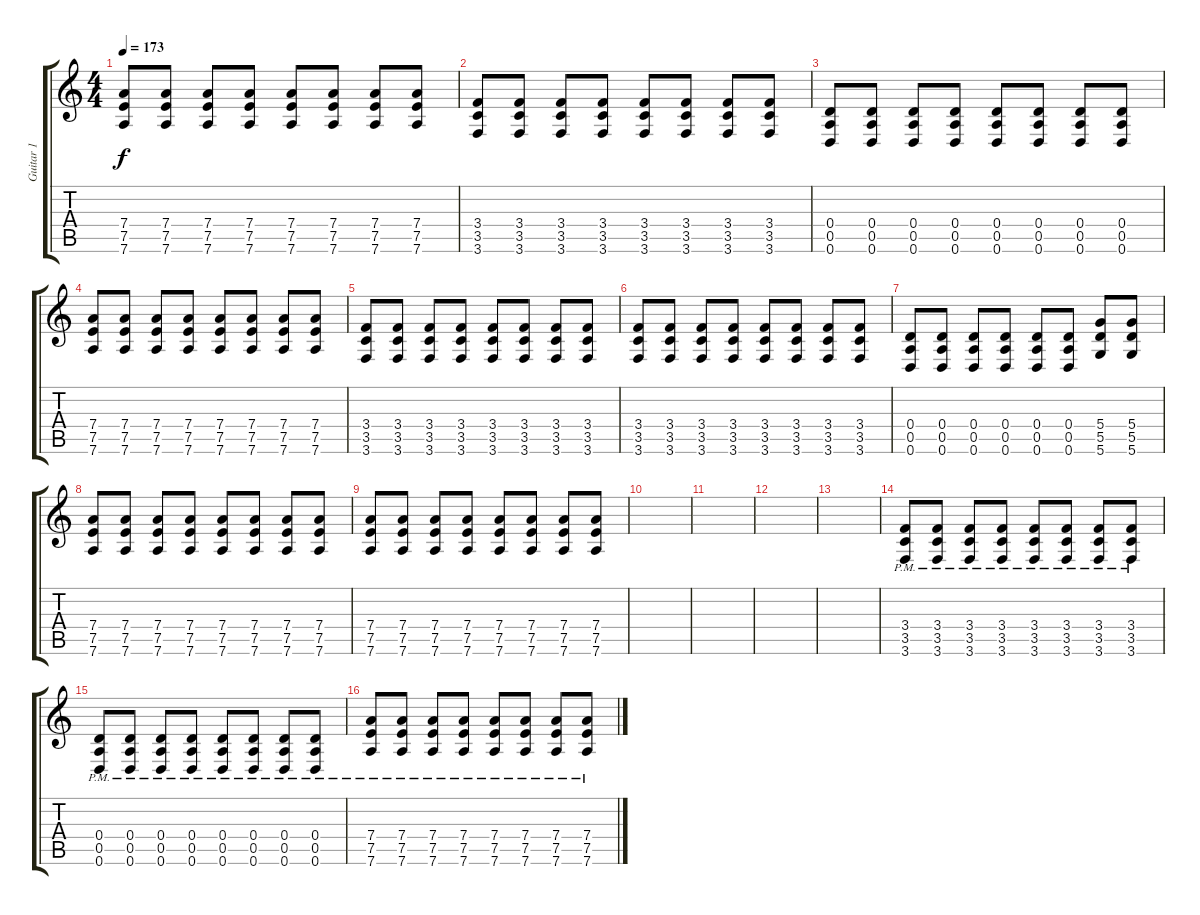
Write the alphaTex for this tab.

\track ("Guitar 1" "Guitar 1") {instrument distortionguitar}
\staff {score tabs}
\tuning (E4 B3 G3 D3 A2 D2) {hide}
\ts (4 4)
\tempo 173
\clef g2
\ks c
(7.4 7.5 7.6).8{dy f} (7.4 7.5 7.6).8 (7.4 7.5 7.6).8 (7.4 7.5 7.6).8 (7.4 7.5 7.6).8 (7.4 7.5 7.6).8 (7.4 7.5 7.6).8 (7.4 7.5 7.6).8 |
(3.4 3.5 3.6).8 (3.4 3.5 3.6).8 (3.4 3.5 3.6).8 (3.4 3.5 3.6).8 (3.4 3.5 3.6).8 (3.4 3.5 3.6).8 (3.4 3.5 3.6).8 (3.4 3.5 3.6).8 |
(0.4 0.5 0.6).8 (0.4 0.5 0.6).8 (0.4 0.5 0.6).8 (0.4 0.5 0.6).8 (0.4 0.5 0.6).8 (0.4 0.5 0.6).8 (0.4 0.5 0.6).8 (0.4 0.5 0.6).8 |
(7.4 7.5 7.6).8 (7.4 7.5 7.6).8 (7.4 7.5 7.6).8 (7.4 7.5 7.6).8 (7.4 7.5 7.6).8 (7.4 7.5 7.6).8 (7.4 7.5 7.6).8 (7.4 7.5 7.6).8 |
(3.4 3.5 3.6).8 (3.4 3.5 3.6).8 (3.4 3.5 3.6).8 (3.4 3.5 3.6).8 (3.4 3.5 3.6).8 (3.4 3.5 3.6).8 (3.4 3.5 3.6).8 (3.4 3.5 3.6).8 |
(3.4 3.5 3.6).8 (3.4 3.5 3.6).8 (3.4 3.5 3.6).8 (3.4 3.5 3.6).8 (3.4 3.5 3.6).8 (3.4 3.5 3.6).8 (3.4 3.5 3.6).8 (3.4 3.5 3.6).8 |
(0.4 0.5 0.6).8 (0.4 0.5 0.6).8 (0.4 0.5 0.6).8 (0.4 0.5 0.6).8 (0.4 0.5 0.6).8 (0.4 0.5 0.6).8 (5.4 5.5 5.6).8 (5.4 5.5 5.6).8 |
(7.4 7.5 7.6).8 (7.4 7.5 7.6).8 (7.4 7.5 7.6).8 (7.4 7.5 7.6).8 (7.4 7.5 7.6).8 (7.4 7.5 7.6).8 (7.4 7.5 7.6).8 (7.4 7.5 7.6).8 |
(7.4 7.5 7.6).8 (7.4 7.5 7.6).8 (7.4 7.5 7.6).8 (7.4 7.5 7.6).8 (7.4 7.5 7.6).8 (7.4 7.5 7.6).8 (7.4 7.5 7.6).8 (7.4 7.5 7.6).8 |
|
|
|
|
(3.4{pm} 3.5{pm} 3.6{pm}).8{volume 8} (3.4{pm} 3.5{pm} 3.6{pm}).8 (3.4{pm} 3.5{pm} 3.6{pm}).8 (3.4{pm} 3.5{pm} 3.6{pm}).8 (3.4{pm} 3.5{pm} 3.6{pm}).8 (3.4{pm} 3.5{pm} 3.6{pm}).8 (3.4{pm} 3.5{pm} 3.6{pm}).8 (3.4{pm} 3.5{pm} 3.6{pm}).8 |
(0.4{pm} 0.5{pm} 0.6{pm}).8 (0.4{pm} 0.5{pm} 0.6{pm}).8 (0.4{pm} 0.5{pm} 0.6{pm}).8 (0.4{pm} 0.5{pm} 0.6{pm}).8 (0.4{pm} 0.5{pm} 0.6{pm}).8 (0.4{pm} 0.5{pm} 0.6{pm}).8 (0.4{pm} 0.5{pm} 0.6{pm}).8 (0.4{pm} 0.5{pm} 0.6{pm}).8 |
(7.4{pm} 7.5{pm} 7.6{pm}).8 (7.4{pm} 7.5{pm} 7.6{pm}).8 (7.4{pm} 7.5{pm} 7.6{pm}).8 (7.4{pm} 7.5{pm} 7.6{pm}).8 (7.4{pm} 7.5{pm} 7.6{pm}).8 (7.4{pm} 7.5{pm} 7.6{pm}).8 (7.4{pm} 7.5{pm} 7.6{pm}).8 (7.4{pm} 7.5{pm} 7.6{pm}).8
